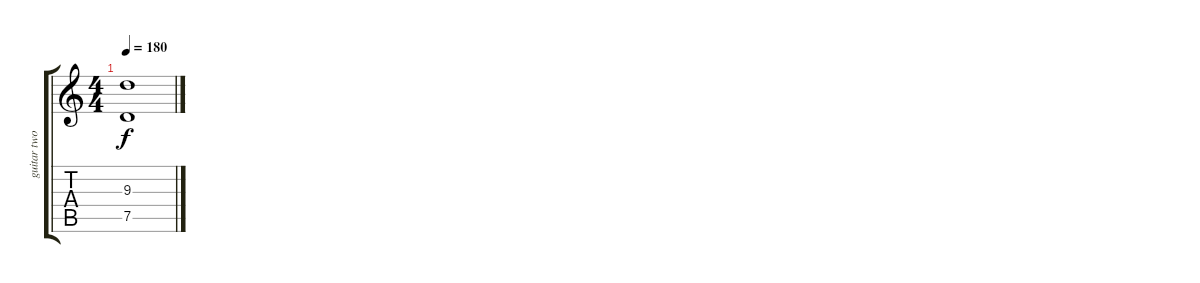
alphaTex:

\track ("guitar two double" "guitar two") {instrument overdrivenguitar}
\staff {score tabs}
\tuning (D4 A3 F3 C3 G2 C2) {hide}
\ts (4 4)
\tempo 180
\clef g2
\ks c
(9.3{t} 7.5{t}).1{dy f}
